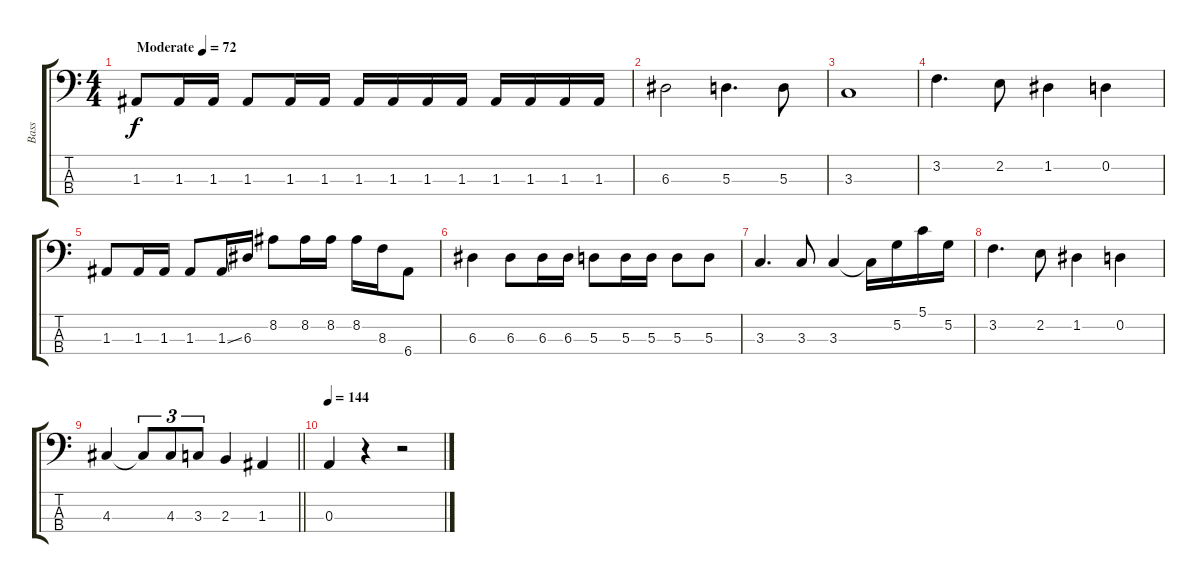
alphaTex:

\track ("Bass" "Bass") {instrument electricbassfinger}
\staff {score tabs}
\tuning (G2 D2 A1 E1) {hide}
\ts (4 4)
\tempo (72 "Moderate")
\clef f4
\ks c
1.3.8{dy f instrument electricbassfinger} 1.3.16 1.3.16 1.3.8 1.3.16 1.3.16 1.3.16 1.3.16 1.3.16 1.3.16 1.3.16 1.3.16 1.3.16 1.3.16 |
6.3.2 5.3.4{d} 5.3.8 |
3.3.1 |
3.2.4{d} 2.2.8 1.2.4 0.2.4 |
1.3.8 1.3.16 1.3.16 1.3.8 1.3{ss}.16 6.3.16 8.2.8 8.2.16 8.2.16 8.2.16 8.3.16 6.4.8 |
6.3.4 6.3.8 6.3.16 6.3.16 5.3.8 5.3.16 5.3.16 5.3.8 5.3.8 |
3.3.4{d} 3.3.8 3.3.4 3.3{t}.16 5.2.16 5.1.16 5.2.16 |
3.2.4{d} 2.2.8 1.2.4 0.2.4 |
\barLineRight lightlight
4.3.4 4.3{t}.8{tu (3 2)} 4.3.8{tu (3 2)} 3.3.8{tu (3 2)} 2.3.4 1.3.4 |
\tempo 144
0.3.4 r.4 r.2
